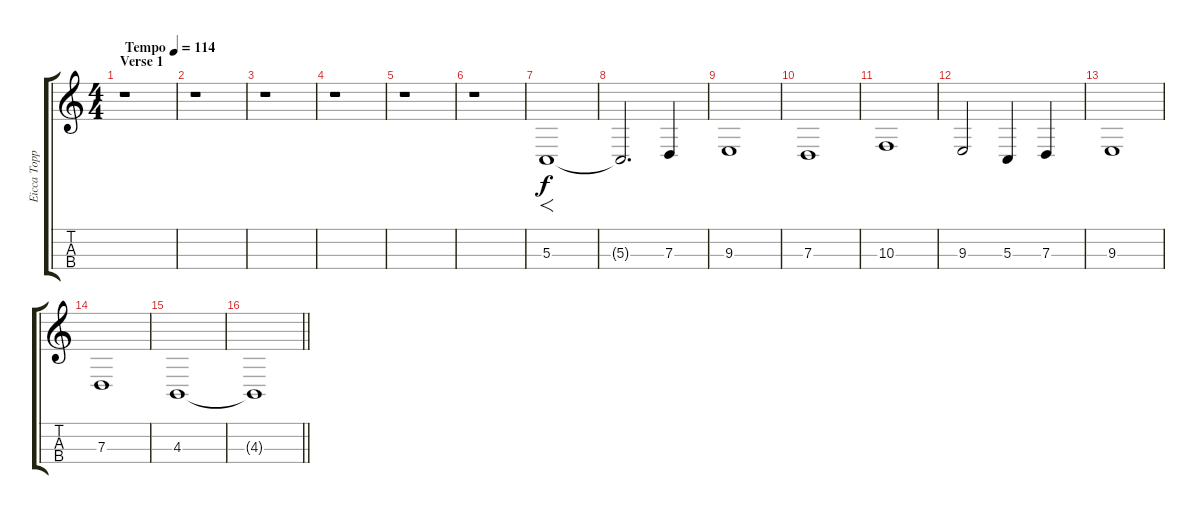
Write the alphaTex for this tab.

\track ("Eicca Toppinen (Cello)" "Eicca Topp") {instrument cello}
\staff {score tabs}
\tuning (A3 D3 G2 C2) {hide}
\ts (4 4)
\section ("" "Verse 1")
\tempo (114 "Tempo")
\clef g2
\ks c
r.1{dy f instrument cello} |
r.1 |
r.1 |
r.1 |
r.1 |
r.1 |
5.3.1{f} |
5.3{t}.2{d} 7.3.4 |
9.3.1 |
7.3.1 |
10.3.1 |
9.3.2 5.3.4 7.3.4 |
9.3.1 |
7.3.1 |
4.3.1 |
\barLineRight lightlight
4.3{t}.1
